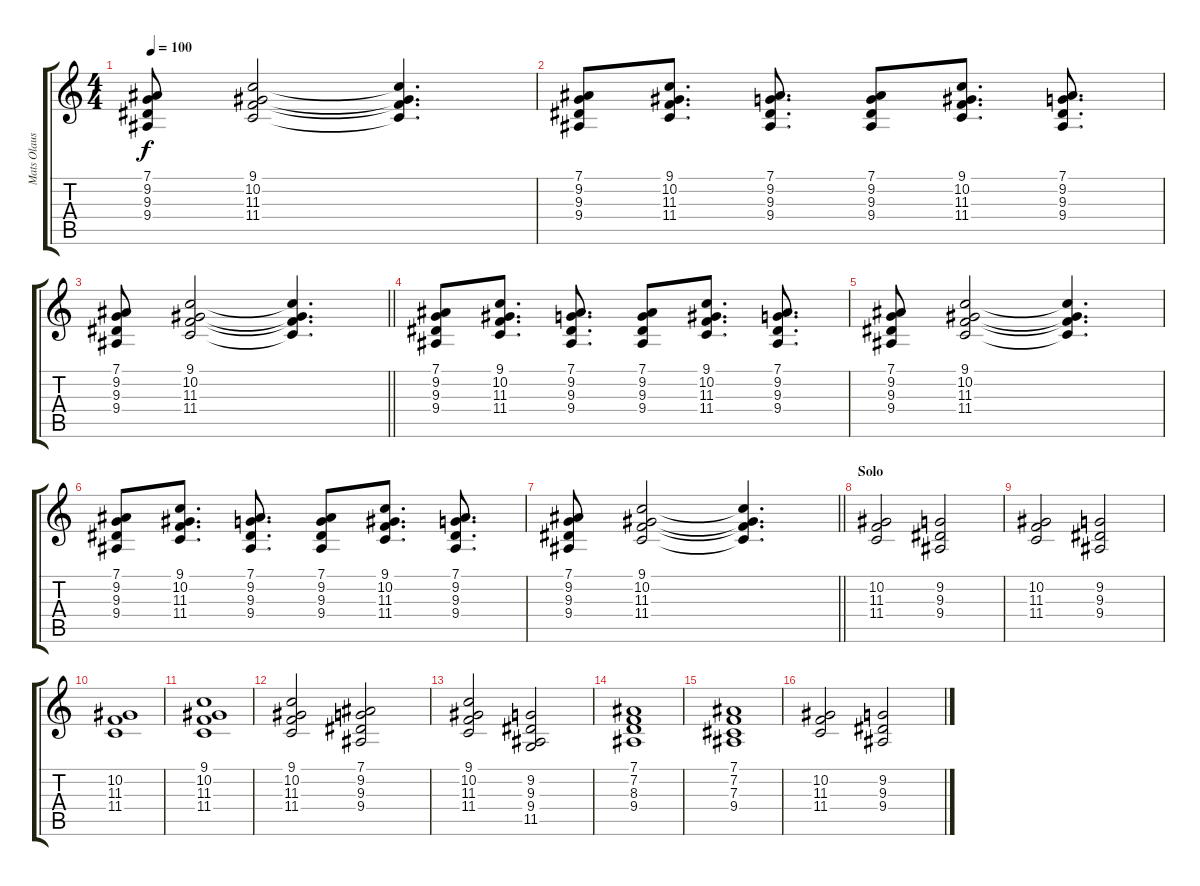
\track ("Mats Olausson" "Mats Olaus") {instrument choiraahs}
\staff {score tabs}
\tuning (Eb4 Bb3 Gb3 Db3 Ab2 Eb2) {hide}
\ts (4 4)
\tempo 100
\clef g2
\ks c
(7.1 9.2 9.3 9.4).8{dy f} (9.1 10.2 11.3 11.4).2 (9.1{t} 10.2{t} 11.3{t} 11.4{t}).4{d} |
(7.1 9.2 9.3 9.4).8 (9.1 10.2 11.3 11.4).8{d} (7.1 9.2 9.3 9.4).8{d} (7.1 9.2 9.3 9.4).8 (9.1 10.2 11.3 11.4).8{d} (7.1 9.2 9.3 9.4).8{d} |
\barLineRight lightlight
(7.1 9.2 9.3 9.4).8 (9.1 10.2 11.3 11.4).2 (9.1{t} 10.2{t} 11.3{t} 11.4{t}).4{d} |
(7.1 9.2 9.3 9.4).8 (9.1 10.2 11.3 11.4).8{d} (7.1 9.2 9.3 9.4).8{d} (7.1 9.2 9.3 9.4).8 (9.1 10.2 11.3 11.4).8{d} (7.1 9.2 9.3 9.4).8{d} |
(7.1 9.2 9.3 9.4).8 (9.1 10.2 11.3 11.4).2 (9.1{t} 10.2{t} 11.3{t} 11.4{t}).4{d} |
(7.1 9.2 9.3 9.4).8 (9.1 10.2 11.3 11.4).8{d} (7.1 9.2 9.3 9.4).8{d} (7.1 9.2 9.3 9.4).8 (9.1 10.2 11.3 11.4).8{d} (7.1 9.2 9.3 9.4).8{d} |
\barLineRight lightlight
(7.1 9.2 9.3 9.4).8 (9.1 10.2 11.3 11.4).2 (9.1{t} 10.2{t} 11.3{t} 11.4{t}).4{d} |
\section ("" "Solo")
(10.2 11.3 11.4).2 (9.2 9.3 9.4).2 |
(10.2 11.3 11.4).2 (9.2 9.3 9.4).2 |
(10.2 11.3 11.4).1 |
(9.1 10.2 11.3 11.4).1 |
(9.1 10.2 11.3 11.4).2 (7.1 9.2 9.3 9.4).2 |
(9.1 10.2 11.3 11.4).2 (9.2 9.3 9.4 11.5).2 |
(7.1 7.2 8.3 9.4).1 |
(7.1 7.2 7.3 9.4).1 |
(10.2 11.3 11.4).2 (9.2 9.3 9.4).2
